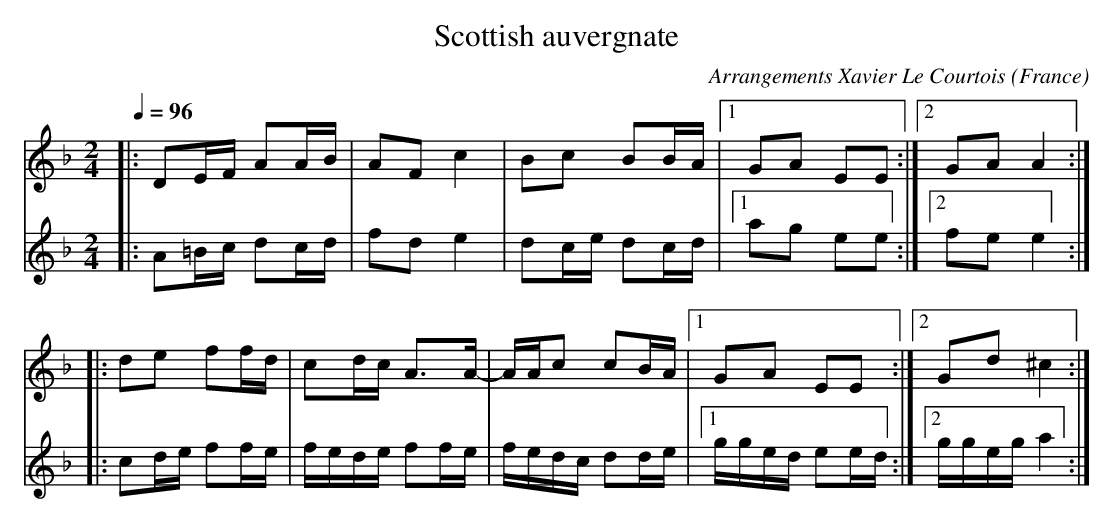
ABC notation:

X:1
T:Scottish auvergnate
C:Arrangements Xavier Le Courtois
O:France
M:2/4
L:1/8
Q:1/4=96
K:Fmaj
V:1
|: DE/2F/2 AA/2B/2 | AF c2 | Bc BB/2A/2 |1 GA EE :|2 GA A2 :|
|: de ff/2d/2 | cd/2c/2 A>A- | A/2A/2c cB/2A/2 |1 GA EE :|2 Gd ^c2 :|
V:2
|: A=B/2c/2 dc/2d/2 | fd e2 | dc/2e/2 dc/2d/2 |1 ag ee :|2 fe e2 :|
|: cd/2e/2 ff/2e/2 | f/2e/2d/2e/2 ff/2e/2 | f/2e/2d/2c/2 dd/2e/2 |1
g/2g/2e/2d/2 ee/2d/2 :|2 g/2g/2e/2g/2 a2 :|
